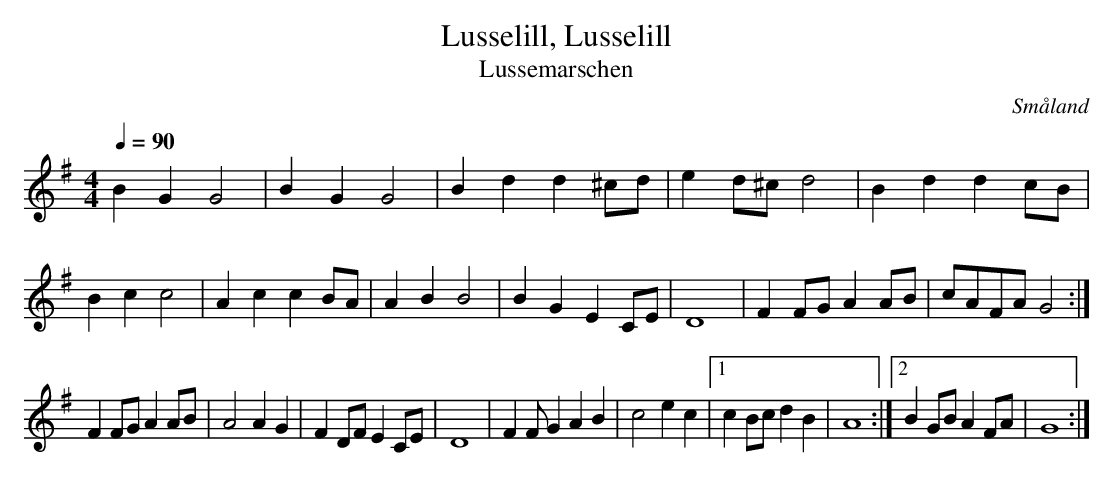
X:1
T:Lusselill, Lusselill
T:Lussemarschen
M:4/4
L:1/4
O:Småland
Q:90
K:G
BG G2 |BG G2 | Bd d ^c/d/ | e d/^c/ d2 | Bd dc/B/ | Bc c2 | Ac c B/A/ | AB B2 | BGE C/E/ | D4 | F F/G/ A A/B/ | c/A/F/A/ G2 :|
F F/G/ A A/B/ | A2 AG | F D/F/ E C/E/ | D4 | F F/G AB |c2 ec |[1c B/c/ dB | A4 :| [2 B G/B/ A F/A/ | G4 :|
